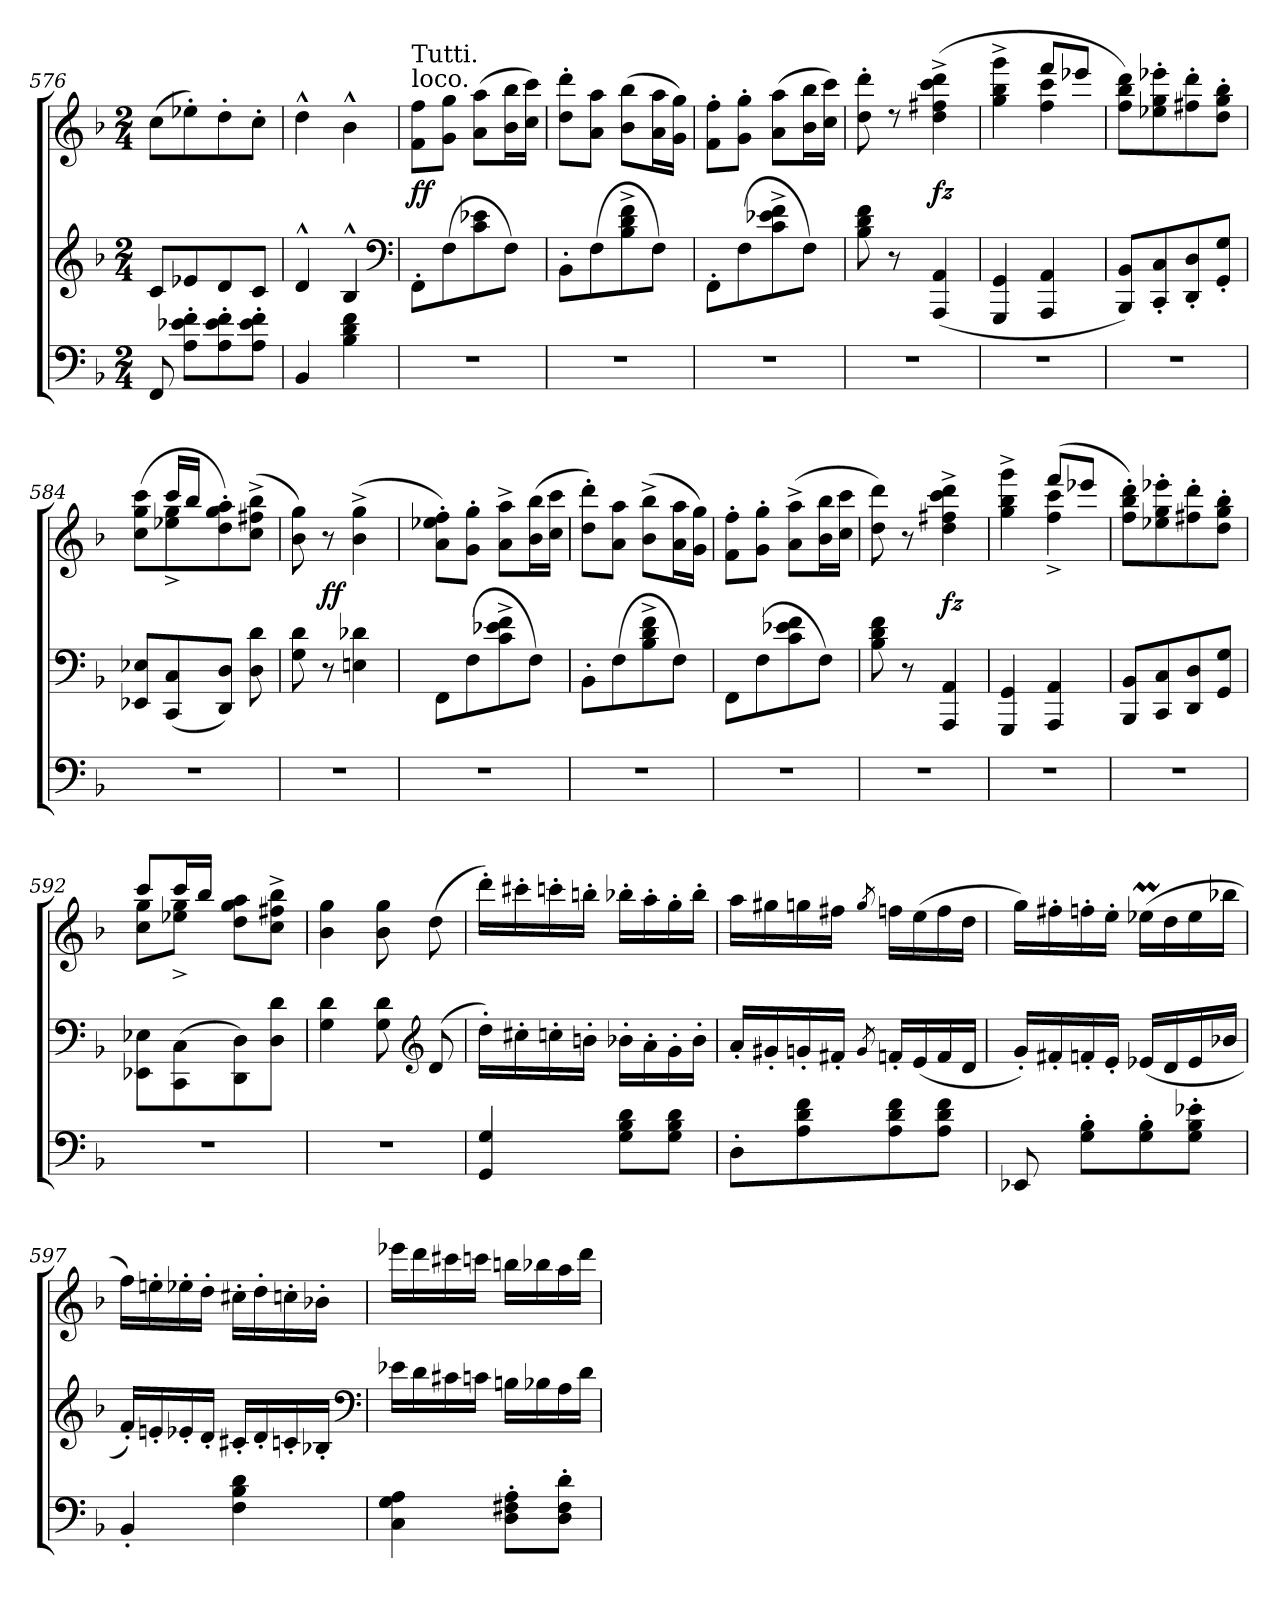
**kern	**kern	**kern	**dynam
*part2	*part1	*part1	*part1
*staff3	*staff2	*staff1	*staff1/2
*clefF4	*clefG2	*clefG2	*
*k[b-]	*k[b-]	*k[b-]	*
*F:	*F:	*F:	*
*M2/4	*M2/4	*M2/4	*
=576	=576	=576	=576
8FF!	8cL	(8ccL	.
8f!'>\ 8e-X!'>\ 8A!'>\L	8e-X	8ee-X'>)	.
8f!'>\ 8e-!'>\ 8A!'>\	8d	8dd'>	.
8f!'>\ 8e-!'>\ 8A!'>\J	8cJ	8cc'>J	.
=577	=577	=577	=577
4BB-!	4d^^>	4dd^^>	.
4f! 4d! 4B-!	4B-^^>	4b-^^>	.
*	*clefF4	*	*
=578	=578	=578	=578
!	!	!LO:TX:a:t=loco.	!
!	!	!LO:TX:a:t=Tutti.	!
2r	8FF'>!\L	8ff!\ 8f!\L	ff
.	(8F!\	8gg!\ 8g!\J	.
.	8e-X!\ 8c!\	(8aa!\ 8a!\L	.
.	8F!\J)	16bb-!\ 16b-!\L	.
.	.	16ccc!\ 16cc!\JJ)	.
=579	=579	=579	=579
2r	8BB-'>!\L	8ddd!'>\ 8dd!'>\L	.
.	(8F!\	8aa!\ 8a!\J	.
.	8f!^<\ 8d!^<\ 8B-!^<\	(8bb-!\ 8b-!\L	.
.	8F!\J)	16aa!\ 16a!\L	.
.	.	16gg!\ 16g!\JJ)	.
=580	=580	=580	=580
2r	8FF'>!\L	8ff!'>\ 8f!'>\L	.
.	(8F!\	8gg!'>\ 8g!'>\J	.
.	8f!^<\ 8e-X!^<\ 8c!^<\	(8aa!\ 8a!\L	.
.	8F!\J)	16bb-!\ 16b-!\L	.
.	.	16ccc!\ 16cc!\JJ)	.
=581	=581	=581	=581
2r	8f! 8d! 8B-!	8ddd!'> 8dd!'>	.
.	8r	8rdd	.
.	(4AA! 4AAA!	(4ddd!^< 4ccc!^< 4ff#X!^< 4dd!^<	fz
=582	=582	=582	=582
*	*	*^	*
2r	4GG! 4GGG!	4ryy	4ggg!^< 4bb-!^< 4gg!^<	.
.	4AA! 4AAA!	8fff!L	4ccc! 4ff!	.
.	.	8eee-X!J	.	.
*	*	*v	*v	*
=583	=583	=583	=583
2r	8BB-! 8BBB-!L)	8ddd!\ 8bb-!\ 8ff!\L)	.
.	8C!'< 8CC!'<	8eee-X!'>\ 8gg!'>\ 8ee-X!'>\	.
.	8D!'< 8DD!'<	8ddd!'>\ 8ff#X!'>\	.
.	8G!'< 8GG!'<J	8bb-!'>\ 8gg!'>\ 8dd!'>\J	.
=584	=584	=584	=584
*	*	*^	*
2r	8E-X! 8EE-X!L	8ryy	(8ccc!\ 8gg!\ 8cc!\L	.
.	(8C! 8CC!	16ccc!LL	8gg!^<\ 8ee-!^<\	.
.	.	16bb-!JJ	.	.
.	8D! 8DD!J)	4ryy	8aa!'>\ 8gg!'>\ 8dd!'>\)	.
.	8d! 8D!	.	(8bb-!^<\ 8ff#X!^<\ 8cc!^<\J	.
*	*	*v	*v	*
=585	=585	=585	=585
2r	8d! 8G!	8gg! 8b-!)	.
.	8r	8r	ff
.	4d-X! 4En!	(4gg!^< 4b-!^<	.
=586	=586	=586	=586
2r	8FF!\L	8ff!'>\ 8ee-X!'>\ 8a!'>\L)	.
.	(8F!\	8gg!'>\ 8g!'>\J	.
.	8f!^<\ 8e-X!^<\ 8c!^<\	8aa!^>\ 8a!^>\L	.
.	8F!\J)	(16bb-!\ 16b-!\L	.
.	.	16ccc!\ 16cc!\JJ	.
=587	=587	=587	=587
2r	8BB-'>!\L	8ddd!'>\ 8dd!'>\L)	.
.	(8F!\	8aa!\ 8a!\J	.
.	8f!^<\ 8d!^<\ 8B-!^<\	(8bb-!^>\ 8b-!^>\L	.
.	8F!\J)	16aa!\ 16a!\L	.
.	.	16gg!\ 16g!\JJ)	.
=588	=588	=588	=588
2r	8FF!\L	8ff!'>\ 8f!'>\L	.
.	(8F!\	8gg!'>\ 8g!'>\J	.
.	8f!\ 8e-X!\ 8c!\	(8aa!^>\ 8a!^>\L	.
.	8F!\J)	16bb-!\ 16b-!\L	.
.	.	16ccc!\ 16cc!\JJ	.
=589	=589	=589	=589
2r	8f! 8d! 8B-!	8ddd! 8dd!)	.
.	8r	8r	.
.	4AA! 4AAA!	4ddd!^< 4ccc!^< 4ff#X!^< 4dd!^<	fz
=590	=590	=590	=590
*	*	*^	*
2r	4GG! 4GGG!	4ryy	4ggg!^< 4bb-!^< 4gg!^<	.
.	4AA! 4AAA!	(8fff!L	4ccc!^< 4ff!^<	.
.	.	8eee-X!J	.	.
*	*	*v	*v	*
=591	=591	=591	=591
2r	8BB-! 8BBB-!L	8ddd!'>\ 8bb-!'>\ 8ff!'>\L)	.
.	8C! 8CC!	8eee-X!'>\ 8gg!'>\ 8ee-X!'>\	.
.	8D! 8DD!	8ddd!'>\ 8ff#X!'>\	.
.	8G! 8GG!J	8bb-!'>\ 8gg!'>\ 8dd!'>\J	.
=592	=592	=592	=592
*	*	*^	*
2r	8E-X!\ 8EE-X!\L	8ccc!L	8gg!\ 8cc!\L	.
.	(8C!\ 8CC!\	16ccc!L	8gg!^<\ 8ee-X!^<\J	.
.	.	16bb-!JJ	.	.
.	8D!\ 8DD!\)	4ryy	8aa!\ 8gg!\ 8dd!\L	.
.	8d!\ 8D!\J	.	8bb-!^<\ 8ff#X!^<\ 8cc!^<\J	.
*	*	*v	*v	*
=593	=593	=593	=593
2r	4d! 4G!	4gg! 4b-!	.
.	8d! 8G!	8gg! 8b-!	.
*	*clefG2	*	*
.	(8d	(8dd	.
=594	=594	=594	=594
4G! 4GG!	16dd'>LL)	16ddd'>LL)	.
.	16cc#X'>	16ccc#X'>	.
.	16ccn'>	16cccn'>	.
.	16bn'>JJ	16bbn'>JJ	.
8d!\ 8B-!\ 8G!\L	16b-X'>\LL	16bb-X'>LL	.
.	16a'>\	16aa'>	.
8d!\ 8B-!\ 8G!\J	16g'>\	16gg'>	.
.	16b-'>\JJ	16bb-'>JJ	.
=595	=595	=595	=595
8D'>!\L	16a'<LL	16aaLL	.
.	16g#X'<	16gg#X	.
8f!\ 8d!\ 8A!\	16gn'<	16ggn	.
.	16f#X'<JJ	16ff#XJJ	.
.	8qg/	8qgg/	.
8f!\ 8d!\ 8A!\	16fn'<LL	16ffnLL	.
.	(16e	(16ee	.
8f!\ 8d!\ 8A!\J	16f	16ff	.
.	16dJJ	16ddJJ	.
=596	=596	=596	=596
8EE-X!	16g'<LL)	16ggLL)	.
.	16f#X'<	16ff#X'>	.
8B-!'>\ 8G!'>\L	16fn'<	16ffn'>	.
.	16e'<JJ	16ee'>JJ	.
8B-!'>\ 8G!'>\	(16e-XLL	(16ee-XMLL	.
.	16d	16dd	.
8e-X!'>\ 8B-!'>\ 8G!'>\J	16e-	16ee-	.
.	16b-XJJ	16bb-XJJ	.
=597	=597	=597	=597
4BB-'<!	16f'<LL)	16ffLL)	.
.	16en'<	16een'>	.
.	16e-X'<	16ee-X'>	.
.	16d'<JJ	16dd'>JJ	.
4d! 4B-! 4F!	16c#X'<LL	16cc#X'>LL	.
.	16d'<	16dd'>	.
.	16cn'<	16ccn'>	.
.	16B-X'<JJ	16b-X'>JJ	.
*	*clefF4	*	*
=598	=598	=598	=598
4A! 4G! 4C!	16e-XLL	16eee-XLL	.
.	16d	16ddd	.
.	16c#X	16ccc#X	.
.	16cnJJ	16cccnJJ	.
8A!'>\ 8F#X!'>\ 8D!'>\L	16BnLL	16bbnLL	.
.	16B-X	16bb-X	.
8d!'>\ 8F#!'>\ 8D!'>\J	16A	16aa	.
.	16dJJ	16dddJJ	.
=	=	=	=
*-	*-	*-	*-
